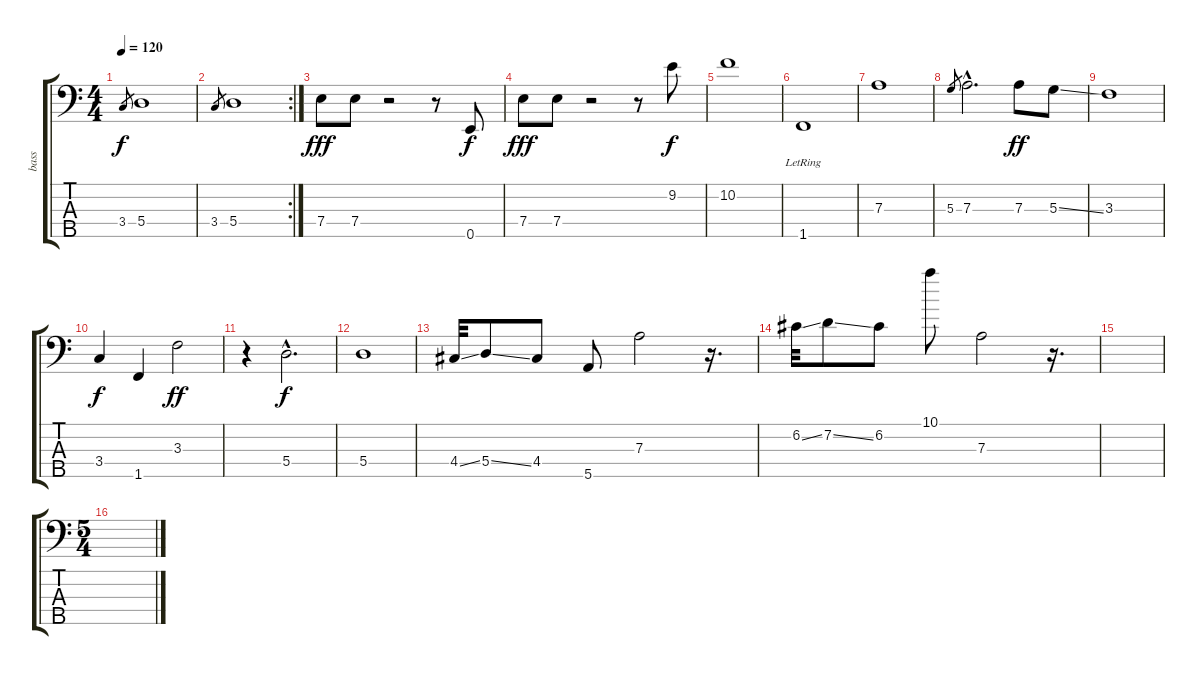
\track ("bass" "bass") {instrument acousticbass}
\staff {score tabs}
\tuning (B3 G2 D2 A1 E1) {hide}
\ts (4 4)
\tempo 120
\clef f4
\ks c
3.4.8{gr dy f} 5.4.1 |
\rc 2
3.4.8{gr} 5.4.1 |
7.4.8{dy fff} 7.4.8 r.2 r.8 0.5.8{dy f} |
7.4.8{dy fff} 7.4.8 r.2 r.8 9.2.8{dy f} |
10.2.1 |
1.5{lr}.1 |
7.3.1 |
5.3.8{gr} 7.3{hac}.2{d} 7.3.8{dy ff} 5.3{ss}.8 |
3.3.1 |
3.4.4{dy f} 1.5.4 3.3.2{dy ff} |
r.4 5.4{hac}.2{d dy f} |
5.4.1 |
4.4{ss}.32 5.4{ss}.8 4.4.8 5.5.8 7.3.2 r.16{d} |
6.2{ss}.32 7.2{ss}.8 6.2.8 10.1.8 7.3.2 r.16{d} |
|
\ts (5 4)
